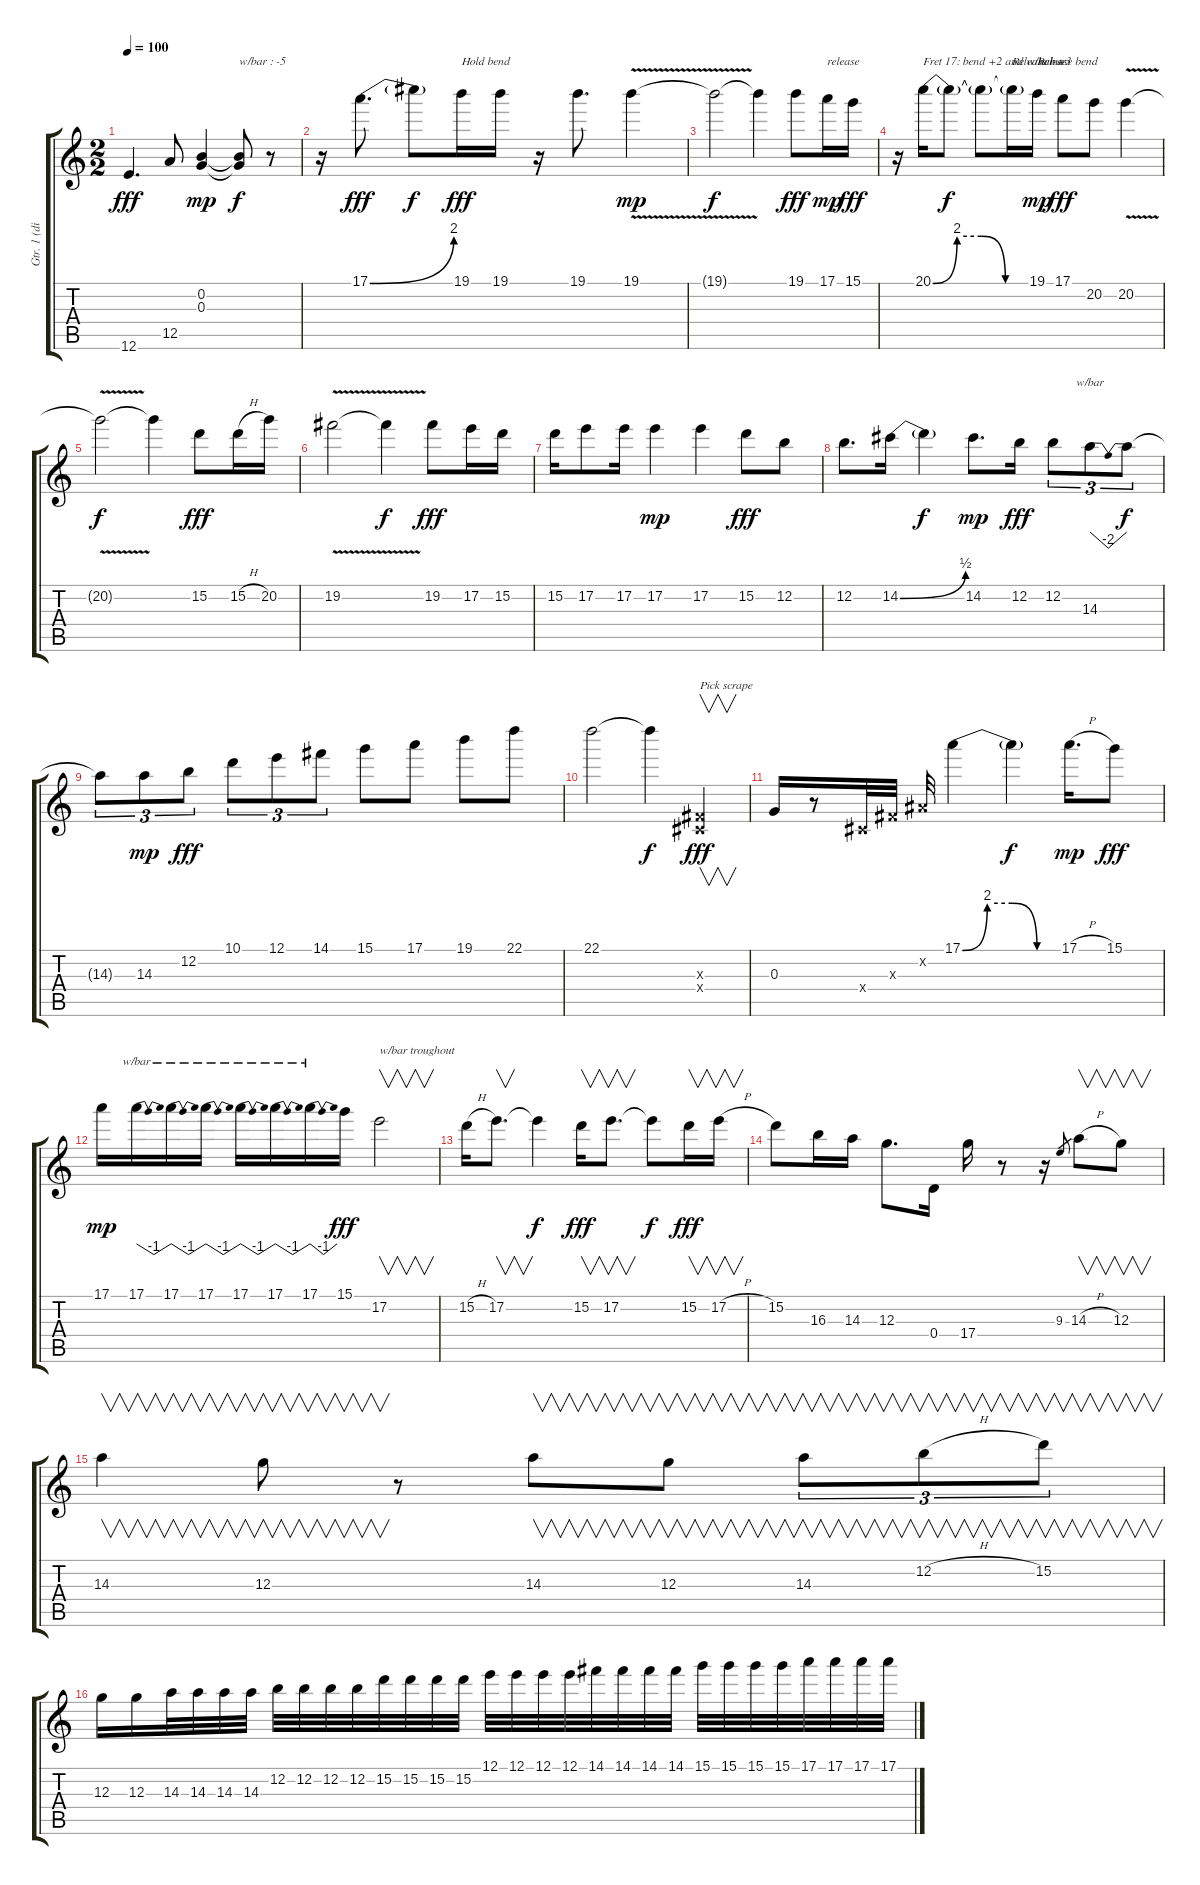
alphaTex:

\track ("Gtr. 1 (disto.)" "Gtr. 1 (di") {instrument distortionguitar}
\staff {score tabs}
\tuning (E4 B3 G3 D3 A2 E2) {hide}
\ts (2 2)
\tempo 100
\clef g2
\ks c
12.6.4{d dy fff} 12.5.8 (0.2 0.3).4{dy mp} (0.2{t} 0.3{t}).8{txt "w/bar : -5" dy f} r.8 |
r.16 17.1{be (bend 0 0 60 8)}.8{d dy fff} 17.1{t}.8{dy f} 19.1.16{txt "Hold bend" dy fff} 19.1.16 r.16 19.1.8{d} 19.1{v}.4{dy mp} |
19.1{t}.2{dy f} 19.1{t}.4 19.1.8{dy fff} 17.1.16{txt "release" dy mp} 15.1.16{dy fff} |
r.16 20.1{be (custom 0 0 15 8 30 8 45 0 60 0)}.16{txt "Fret 17: bend +2 and w/bar +3"} 20.1{t}.8{dy f} 20.1{t}.8 20.1{t}.16{txt "Release bar"} 19.1.16{txt "Release bend" dy mp} 17.1.8{dy fff} 20.2.8 20.2{v}.4 |
20.2{t}.2{dy f} 20.2{t}.4 15.2.8{dy fff} 15.2{h}.16 20.2.16 |
19.2{v}.2 19.2{t}.4{dy f} 19.2.8{dy fff} 17.2.16 15.2.16 |
15.2.16 17.2.8 17.2.16 17.2.4{dy mp} 17.2.4 15.2.8{dy fff} 12.2.8 |
12.2.8{d} 14.2{be (bend 0 0 60 2)}.16 14.2{t}.4{dy f} 14.2.8{d dy mp} 12.2.16{dy fff} 12.2.8{tu (3 2)} 14.3.8{tu (3 2) tbe (dip default 0 0 30 -8 60 0)} 14.3{t}.8{tu (3 2) dy f} |
14.3{t}.8{tu (3 2)} 14.3.8{tu (3 2) dy mp} 12.2.8{tu (3 2) dy fff} 10.1.8{tu (3 2)} 12.1.8{tu (3 2)} 14.1.8{tu (3 2)} 15.1.8 17.1.8 19.1.8 22.1.8 |
22.1.2 22.1{t}.4{dy f} (-1.3{x} -1.4{x}).4{v txt "Pick scrape" dy fff} |
0.3.16 r.8 -1.4{x}.32 -1.3{x}.32 -1.2{x}.32 17.1{be (custom 0 0 15 8 30 8 45 0 60 0)}.4 17.1{t}.4{dy f} 17.1{h}.16{d dy mp} 15.1.8{dy fff} |
17.1.16{dy mp} 17.1.16{tbe (dip default 0 0 30 -4 60 0)} 17.1.16{tbe (dip default 0 0 30 -4 60 0)} 17.1.16{tbe (dip default 0 0 30 -4 60 0)} 17.1.16{tbe (dip default 0 0 30 -4 60 0)} 17.1.16{tbe (dip default 0 0 30 -4 60 0)} 17.1.16{tbe (dip default 0 0 30 -4 60 0)} 15.1.16{dy fff} 17.2.2{v txt "w/bar troughout"} |
15.2{h}.16 17.2.8{v d} 17.2{t}.4{dy f} 15.2.16{v dy fff} 17.2.8{v d} 17.2{t}.8{dy f} 15.2.16{v dy fff} 17.2{h}.16{v} |
15.2.8 16.3.16 14.3.16 12.3.8{d} 0.4.16 17.4.16 r.8 r.16 9.3.8{gr} 14.3{h}.8{v} 12.3.8{v} |
14.3.4{v} 12.3.8{v} r.8 14.3.8{v} 12.3.8{v} 14.3.8{v tu (3 2)} 12.2{h}.8{v tu (3 2)} 15.2.8{v tu (3 2)} |
12.3.16 12.3.16 14.3.32 14.3.32 14.3.32 14.3.32 12.2.32 12.2.32 12.2.32 12.2.32 15.2.32 15.2.32 15.2.32 15.2.32 12.1.32 12.1.32 12.1.32 12.1.32 14.1.32 14.1.32 14.1.32 14.1.32 15.1.32 15.1.32 15.1.32 15.1.32 17.1.32 17.1.32 17.1.32 17.1.32
